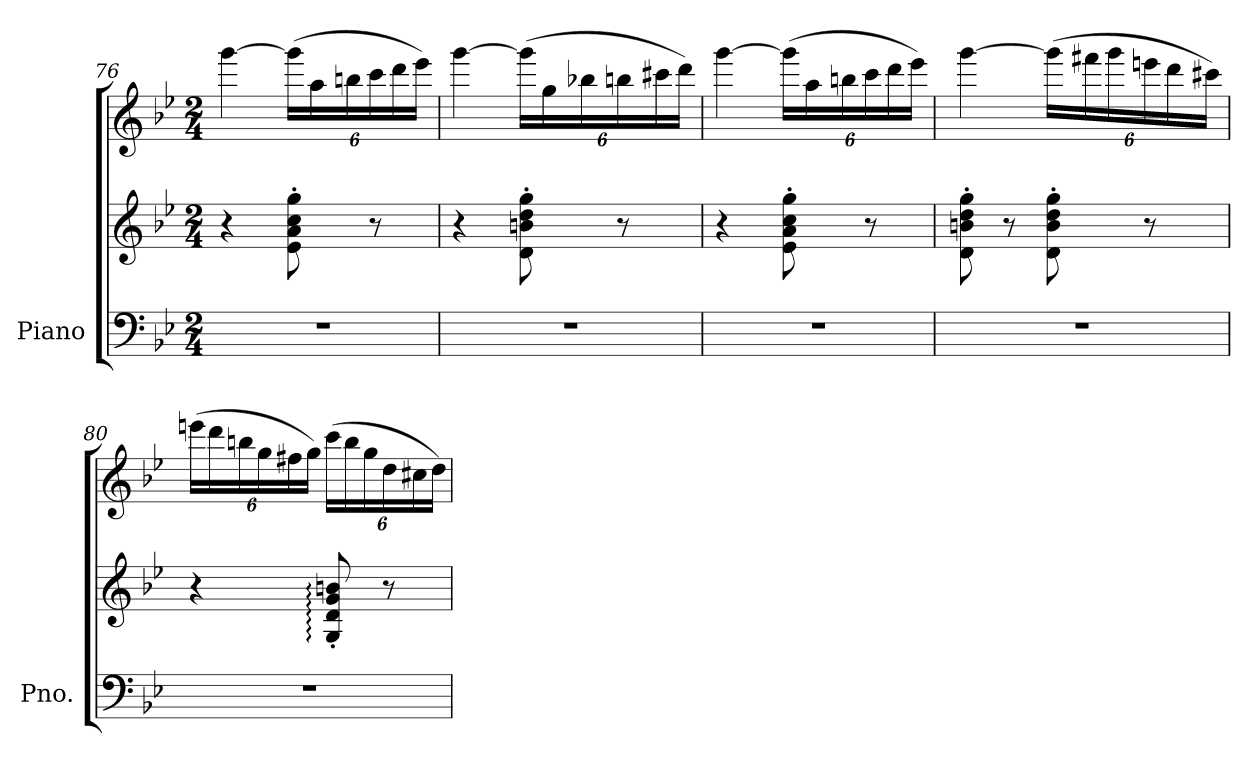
**kern	**kern	**kern
*part1	*part1	*part1
*staff3	*staff2	*staff1
*I"Piano	*	*
*I'Pno.	*	*
*clefF4	*clefG2	*clefG2
*k[b-e-]	*k[b-e-]	*k[b-e-]
*M2/4	*M2/4	*M2/4
=76	=76	=76
2r	4r	[4ggg\
*	*	*Xbrackettup
.	8e-\' 8a\' 8cc\' 8gg\'	(>24ggg\LL]
.	.	24aa\
.	.	24bbn\
.	8r	24ccc\
.	.	24ddd\
.	.	24eee-\JJ)
!!LO:LB:g=z
=77	=77	=77
2r	4r	[4ggg\
.	8d\' 8bn\' 8dd\' 8gg\'	(>24ggg\LL]
.	.	24gg\
.	.	24bb-X\
.	8r	24bbn\
.	.	24ccc#X\
.	.	24ddd\JJ)
=78	=78	=78
2r	4r	[4ggg\
.	8e-\' 8a\' 8cc\' 8gg\'	(>24ggg\LL]
.	.	24aa\
.	.	24bbn\
.	8r	24ccc\
.	.	24ddd\
.	.	24eee-\JJ)
=79	=79	=79
2r	8d\' 8bn\' 8dd\' 8gg\'	[4ggg\
.	8r	.
.	8d\' 8b\' 8dd\' 8gg\'	(>24ggg\LL]
.	.	24fff#X\
.	.	24ggg\
.	8r	24eeen\
.	.	24ddd\
.	.	24ccc#X\JJ)
=80	=80	=80
2r	4r	(>24eeen\LL
.	.	24ddd\
.	.	24bbn\
.	.	24gg\
.	.	24ff#X\
.	.	24gg\JJ)
.	8G/:' 8d/:' 8g/:' 8bn/:'	(>24ccc\LL
.	.	24bb\
.	.	24gg\
.	8r	24dd\
.	.	24cc#X\
.	.	24dd\JJ)
=	=	=
*-	*-	*-
